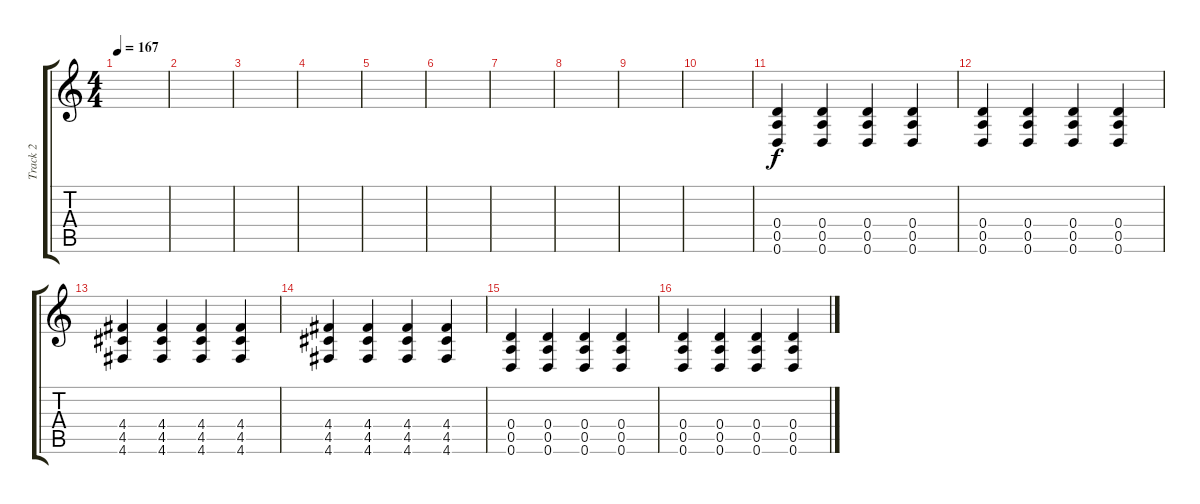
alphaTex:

\track ("Track 2" "Track 2") {instrument distortionguitar}
\staff {score tabs}
\tuning (E4 B3 G3 D3 A2 D2) {hide}
\ts (4 4)
\tempo 167
\clef g2
\ks c
|
|
|
|
|
|
|
|
|
|
(0.4 0.5 0.6).4 (0.4 0.5 0.6).4 (0.4 0.5 0.6).4 (0.4 0.5 0.6).4 |
(0.4 0.5 0.6).4 (0.4 0.5 0.6).4 (0.4 0.5 0.6).4 (0.4 0.5 0.6).4 |
(4.4 4.5 4.6).4 (4.4 4.5 4.6).4 (4.4 4.5 4.6).4 (4.4 4.5 4.6).4 |
(4.4 4.5 4.6).4 (4.4 4.5 4.6).4 (4.4 4.5 4.6).4 (4.4 4.5 4.6).4 |
(0.4 0.5 0.6).4 (0.4 0.5 0.6).4 (0.4 0.5 0.6).4 (0.4 0.5 0.6).4 |
(0.4 0.5 0.6).4 (0.4 0.5 0.6).4 (0.4 0.5 0.6).4 (0.4 0.5 0.6).4
